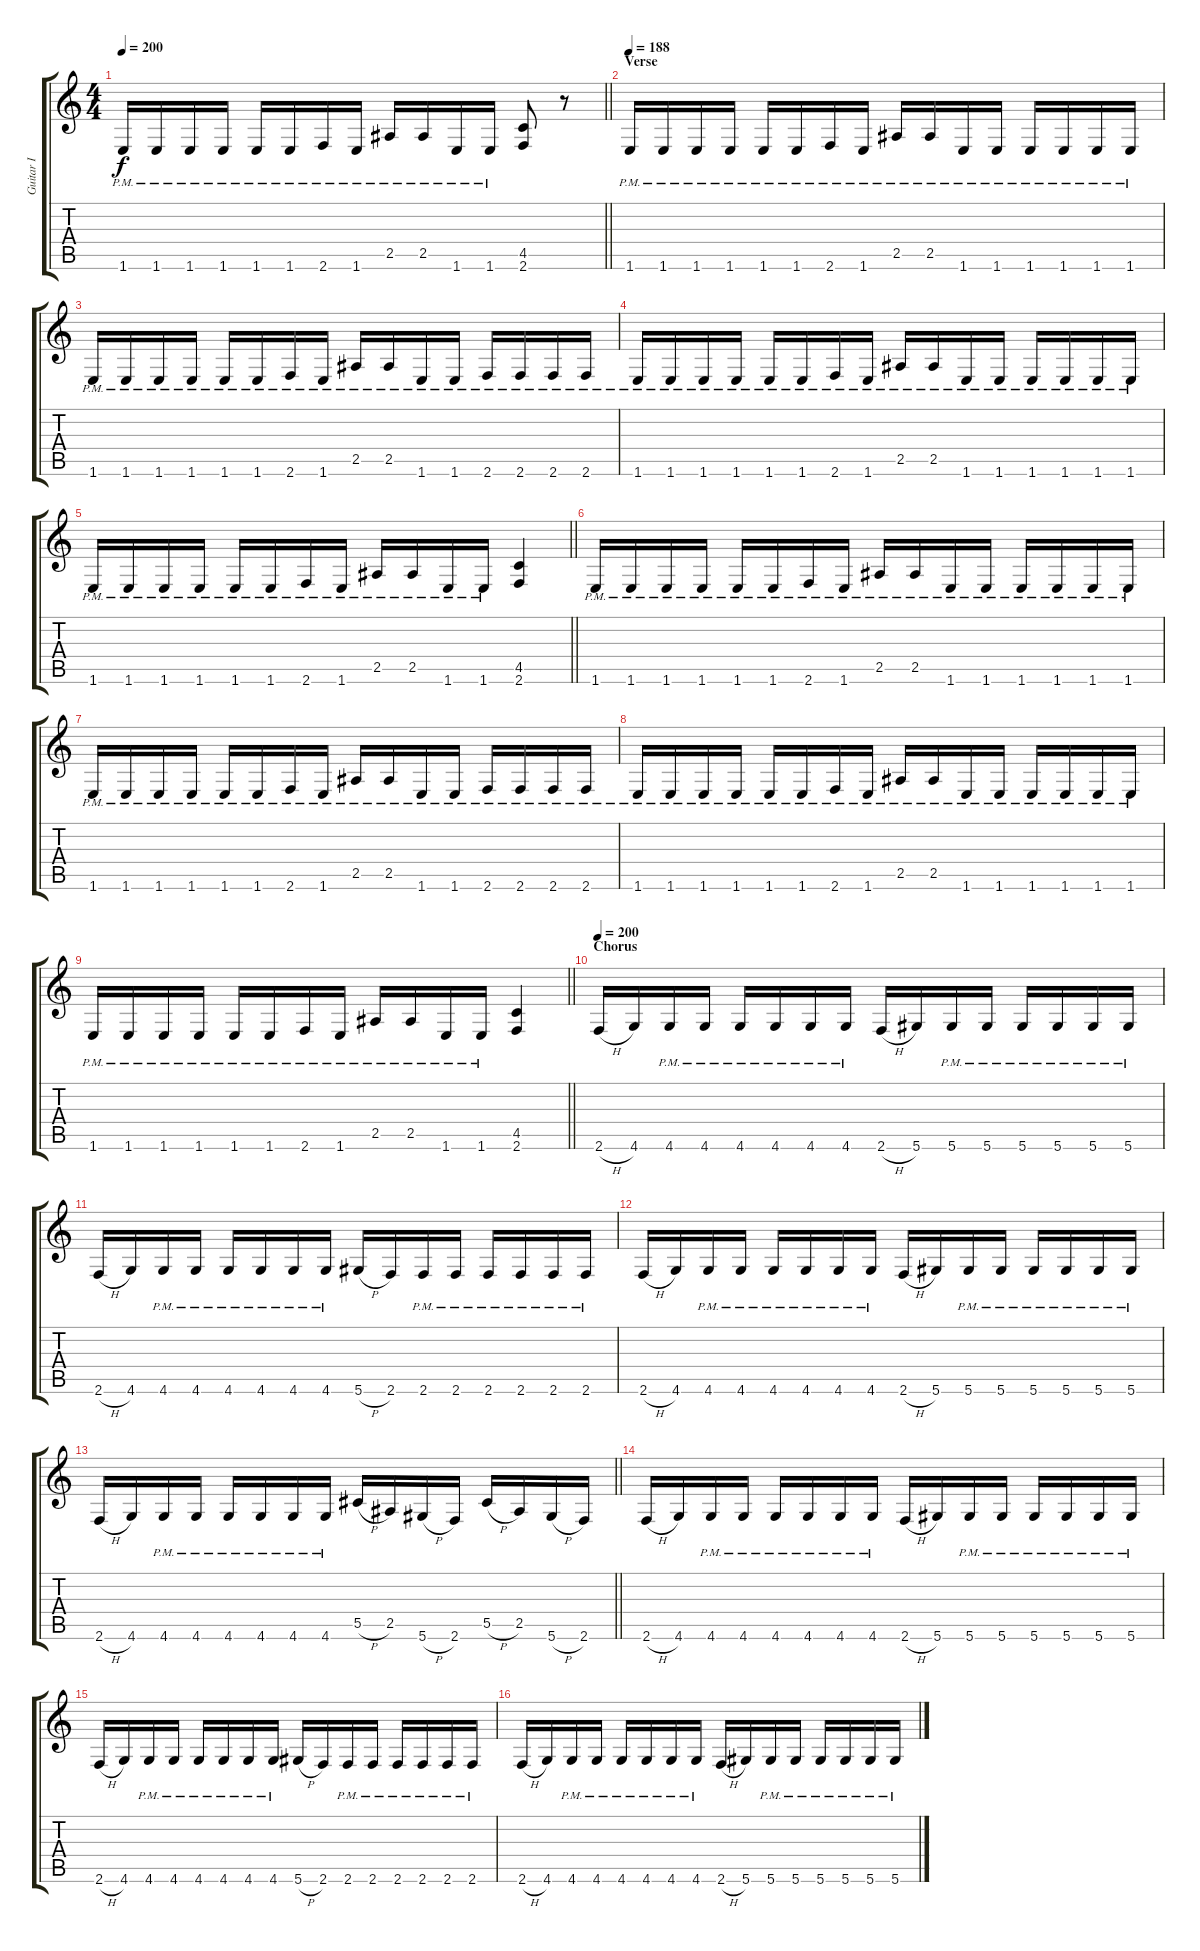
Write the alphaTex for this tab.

\track ("Guitar I" "Guitar I") {instrument distortionguitar}
\staff {score tabs}
\tuning (Eb4 Bb3 Gb3 Db3 Ab2 Eb2) {hide}
\ts (4 4)
\tempo 200
\clef g2
\barLineRight lightlight
\ks c
1.6{pm}.16{dy f} 1.6{pm}.16 1.6{pm}.16 1.6{pm}.16 1.6{pm}.16 1.6{pm}.16 2.6{pm}.16 1.6{pm}.16 2.5{pm}.16 2.5{pm}.16 1.6{pm}.16 1.6{pm}.16 (4.5 2.6).8 r.8 |
\section ("" "Verse")
\tempo 188
1.6{pm}.16 1.6{pm}.16 1.6{pm}.16 1.6{pm}.16 1.6{pm}.16 1.6{pm}.16 2.6{pm}.16 1.6{pm}.16 2.5{pm}.16 2.5{pm}.16 1.6{pm}.16 1.6{pm}.16 1.6{pm}.16 1.6{pm}.16 1.6{pm}.16 1.6{pm}.16 |
1.6{pm}.16 1.6{pm}.16 1.6{pm}.16 1.6{pm}.16 1.6{pm}.16 1.6{pm}.16 2.6{pm}.16 1.6{pm}.16 2.5{pm}.16 2.5{pm}.16 1.6{pm}.16 1.6{pm}.16 2.6{pm}.16 2.6{pm}.16 2.6{pm}.16 2.6{pm}.16 |
1.6{pm}.16 1.6{pm}.16 1.6{pm}.16 1.6{pm}.16 1.6{pm}.16 1.6{pm}.16 2.6{pm}.16 1.6{pm}.16 2.5{pm}.16 2.5{pm}.16 1.6{pm}.16 1.6{pm}.16 1.6{pm}.16 1.6{pm}.16 1.6{pm}.16 1.6{pm}.16 |
\barLineRight lightlight
1.6{pm}.16 1.6{pm}.16 1.6{pm}.16 1.6{pm}.16 1.6{pm}.16 1.6{pm}.16 2.6{pm}.16 1.6{pm}.16 2.5{pm}.16 2.5{pm}.16 1.6{pm}.16 1.6{pm}.16 (4.5 2.6).4 |
\section ("" "")
1.6{pm}.16 1.6{pm}.16 1.6{pm}.16 1.6{pm}.16 1.6{pm}.16 1.6{pm}.16 2.6{pm}.16 1.6{pm}.16 2.5{pm}.16 2.5{pm}.16 1.6{pm}.16 1.6{pm}.16 1.6{pm}.16 1.6{pm}.16 1.6{pm}.16 1.6{pm}.16 |
1.6{pm}.16 1.6{pm}.16 1.6{pm}.16 1.6{pm}.16 1.6{pm}.16 1.6{pm}.16 2.6{pm}.16 1.6{pm}.16 2.5{pm}.16 2.5{pm}.16 1.6{pm}.16 1.6{pm}.16 2.6{pm}.16 2.6{pm}.16 2.6{pm}.16 2.6{pm}.16 |
1.6{pm}.16 1.6{pm}.16 1.6{pm}.16 1.6{pm}.16 1.6{pm}.16 1.6{pm}.16 2.6{pm}.16 1.6{pm}.16 2.5{pm}.16 2.5{pm}.16 1.6{pm}.16 1.6{pm}.16 1.6{pm}.16 1.6{pm}.16 1.6{pm}.16 1.6{pm}.16 |
\barLineRight lightlight
1.6{pm}.16 1.6{pm}.16 1.6{pm}.16 1.6{pm}.16 1.6{pm}.16 1.6{pm}.16 2.6{pm}.16 1.6{pm}.16 2.5{pm}.16 2.5{pm}.16 1.6{pm}.16 1.6{pm}.16 (4.5 2.6).4 |
\section ("" "Chorus")
\tempo 200
2.6{h}.16 4.6.16 4.6{pm}.16 4.6{pm}.16 4.6{pm}.16 4.6{pm}.16 4.6{pm}.16 4.6{pm}.16 2.6{h}.16 5.6.16 5.6{pm}.16 5.6{pm}.16 5.6{pm}.16 5.6{pm}.16 5.6{pm}.16 5.6{pm}.16 |
2.6{h}.16 4.6.16 4.6{pm}.16 4.6{pm}.16 4.6{pm}.16 4.6{pm}.16 4.6{pm}.16 4.6{pm}.16 5.6{h}.16 2.6.16 2.6{pm}.16 2.6{pm}.16 2.6{pm}.16 2.6{pm}.16 2.6{pm}.16 2.6{pm}.16 |
2.6{h}.16 4.6.16 4.6{pm}.16 4.6{pm}.16 4.6{pm}.16 4.6{pm}.16 4.6{pm}.16 4.6{pm}.16 2.6{h}.16 5.6.16 5.6{pm}.16 5.6{pm}.16 5.6{pm}.16 5.6{pm}.16 5.6{pm}.16 5.6{pm}.16 |
\barLineRight lightlight
2.6{h}.16 4.6.16 4.6{pm}.16 4.6{pm}.16 4.6{pm}.16 4.6{pm}.16 4.6{pm}.16 4.6{pm}.16 5.5{h}.16 2.5.16 5.6{h}.16 2.6.16 5.5{h}.16 2.5.16 5.6{h}.16 2.6.16 |
\section ("" "")
2.6{h}.16 4.6.16 4.6{pm}.16 4.6{pm}.16 4.6{pm}.16 4.6{pm}.16 4.6{pm}.16 4.6{pm}.16 2.6{h}.16 5.6.16 5.6{pm}.16 5.6{pm}.16 5.6{pm}.16 5.6{pm}.16 5.6{pm}.16 5.6{pm}.16 |
2.6{h}.16 4.6.16 4.6{pm}.16 4.6{pm}.16 4.6{pm}.16 4.6{pm}.16 4.6{pm}.16 4.6{pm}.16 5.6{h}.16 2.6.16 2.6{pm}.16 2.6{pm}.16 2.6{pm}.16 2.6{pm}.16 2.6{pm}.16 2.6{pm}.16 |
2.6{h}.16 4.6.16 4.6{pm}.16 4.6{pm}.16 4.6{pm}.16 4.6{pm}.16 4.6{pm}.16 4.6{pm}.16 2.6{h}.16 5.6.16 5.6{pm}.16 5.6{pm}.16 5.6{pm}.16 5.6{pm}.16 5.6{pm}.16 5.6{pm}.16
